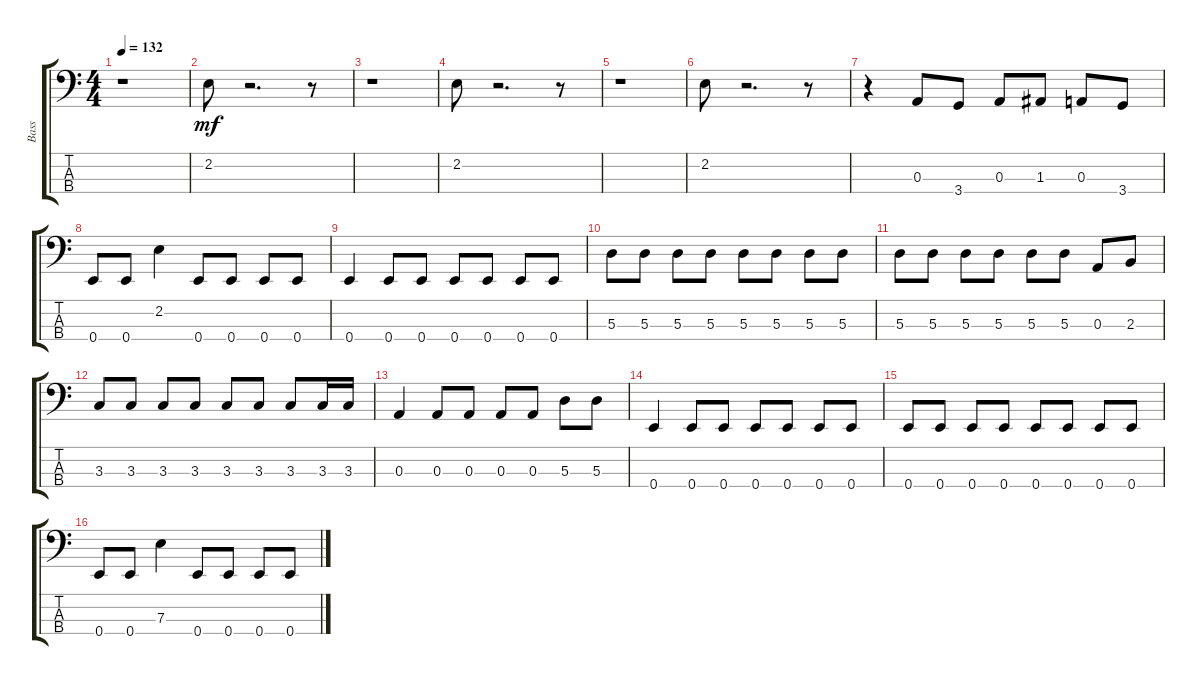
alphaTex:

\track ("Bass" "Bass") {instrument electricbassfinger}
\staff {score tabs}
\tuning (G2 D2 A1 E1) {hide}
\ts (4 4)
\tempo 132
\clef f4
\ks c
r.1{dy mf} |
2.2.8 r.2{d} r.8 |
r.1 |
2.2.8 r.2{d} r.8 |
r.1 |
2.2.8 r.2{d} r.8 |
r.4 0.3.8 3.4.8 0.3.8 1.3.8 0.3.8 3.4.8 |
0.4.8 0.4.8 2.2.4 0.4.8 0.4.8 0.4.8 0.4.8 |
0.4.4 0.4.8 0.4.8 0.4.8 0.4.8 0.4.8 0.4.8 |
5.3.8 5.3.8 5.3.8 5.3.8 5.3.8 5.3.8 5.3.8 5.3.8 |
5.3.8 5.3.8 5.3.8 5.3.8 5.3.8 5.3.8 0.3.8 2.3.8 |
3.3.8 3.3.8 3.3.8 3.3.8 3.3.8 3.3.8 3.3.8 3.3.16 3.3.16 |
0.3.4 0.3.8 0.3.8 0.3.8 0.3.8 5.3.8 5.3.8 |
0.4.4 0.4.8 0.4.8 0.4.8 0.4.8 0.4.8 0.4.8 |
0.4.8 0.4.8 0.4.8 0.4.8 0.4.8 0.4.8 0.4.8 0.4.8 |
0.4.8 0.4.8 7.3.4 0.4.8 0.4.8 0.4.8 0.4.8
